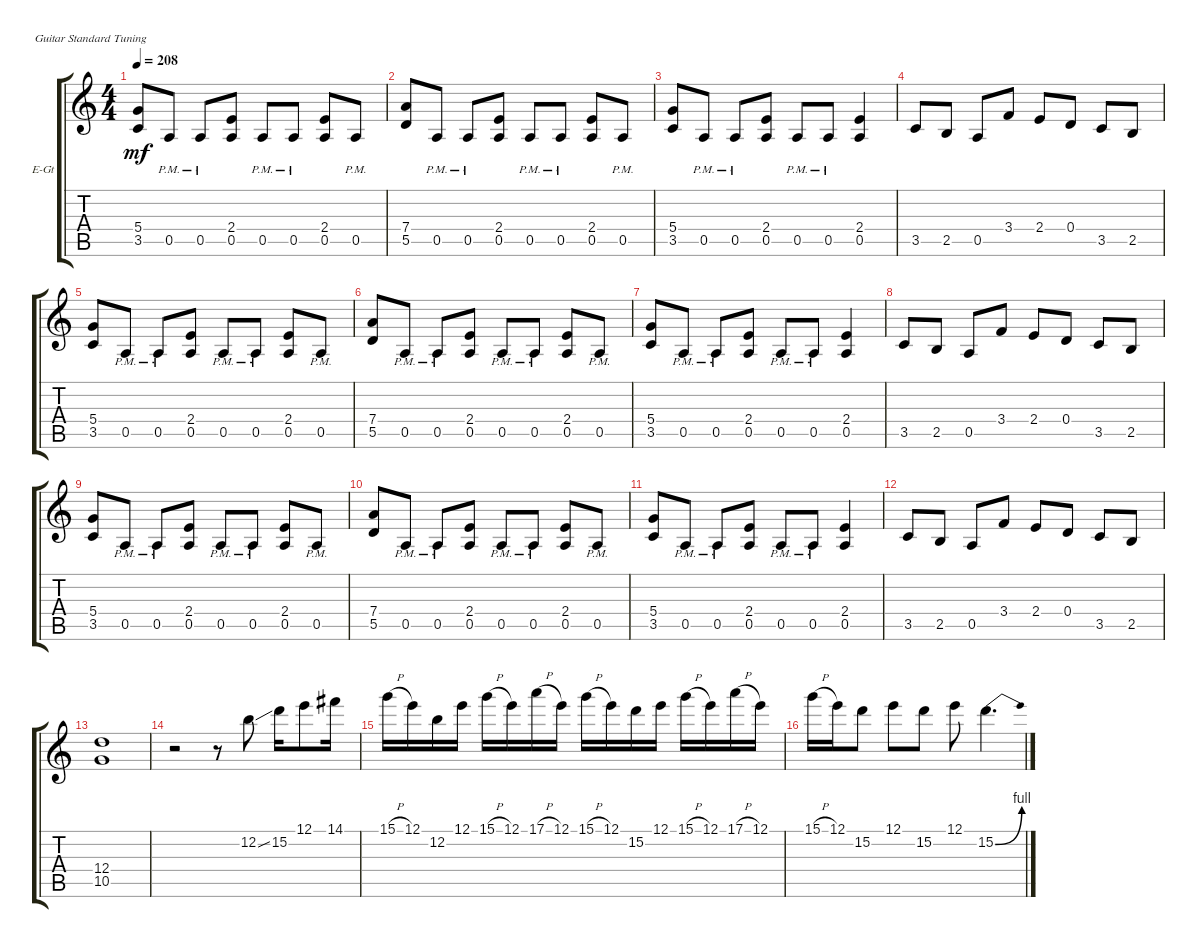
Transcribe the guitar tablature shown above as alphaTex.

\defaultSystemsLayout 4
\bracketExtendMode groupsimilarinstruments
\firstSystemTrackNameOrientation horizontal
\otherSystemsTrackNameOrientation horizontal
\track ("Electric Guitar" "E-Gt") {instrument distortionguitar}
\staff {score tabs}
\tuning (E4 B3 G3 D3 A2 E2)
\ts (4 4)
\tempo 208
\clef g2
\ks c
(3.5 5.4).8{dy mf} 0.5{pm}.8 0.5{pm}.8 (0.5 2.4).8 0.5{pm}.8 0.5{pm}.8 (0.5 2.4).8 0.5{pm}.8 |
(5.5 7.4).8 0.5{pm}.8 0.5{pm}.8 (0.5 2.4).8 0.5{pm}.8 0.5{pm}.8 (0.5 2.4).8 0.5{pm}.8 |
(3.5 5.4).8 0.5{pm}.8 0.5{pm}.8 (0.5 2.4).8 0.5{pm}.8 0.5{pm}.8 (0.5 2.4).4 |
3.5.8 2.5.8 0.5.8 3.4.8 2.4.8 0.4.8 3.5.8 2.5.8 |
(3.5 5.4).8 0.5{pm}.8 0.5{pm}.8 (0.5 2.4).8 0.5{pm}.8 0.5{pm}.8 (0.5 2.4).8 0.5{pm}.8 |
(5.5 7.4).8 0.5{pm}.8 0.5{pm}.8 (0.5 2.4).8 0.5{pm}.8 0.5{pm}.8 (0.5 2.4).8 0.5{pm}.8 |
(3.5 5.4).8 0.5{pm}.8 0.5{pm}.8 (0.5 2.4).8 0.5{pm}.8 0.5{pm}.8 (0.5 2.4).4 |
3.5.8 2.5.8 0.5.8 3.4.8 2.4.8 0.4.8 3.5.8 2.5.8 |
(3.5 5.4).8 0.5{pm}.8 0.5{pm}.8 (0.5 2.4).8 0.5{pm}.8 0.5{pm}.8 (0.5 2.4).8 0.5{pm}.8 |
(5.5 7.4).8 0.5{pm}.8 0.5{pm}.8 (0.5 2.4).8 0.5{pm}.8 0.5{pm}.8 (0.5 2.4).8 0.5{pm}.8 |
(3.5 5.4).8 0.5{pm}.8 0.5{pm}.8 (0.5 2.4).8 0.5{pm}.8 0.5{pm}.8 (0.5 2.4).4 |
3.5.8 2.5.8 0.5.8 3.4.8 2.4.8 0.4.8 3.5.8 2.5.8 |
(10.5 12.4).1 |
r.2 r.8 12.2{ss}.8 15.2.16 12.1.8 14.1.16 |
15.1{h}.16 12.1.16 12.2.16 12.1.16 15.1{h}.16 12.1.16 17.1{h}.16 12.1.16 15.1{h}.16 12.1.16 15.2.16 12.1.16 15.1{h}.16 12.1.16 17.1{h}.16 12.1.16 |
15.1{h}.16 12.1.16 15.2.8 12.1.8 15.2.8 12.1.8 15.2{be (bend 0 0 15 4)}.4{d}
